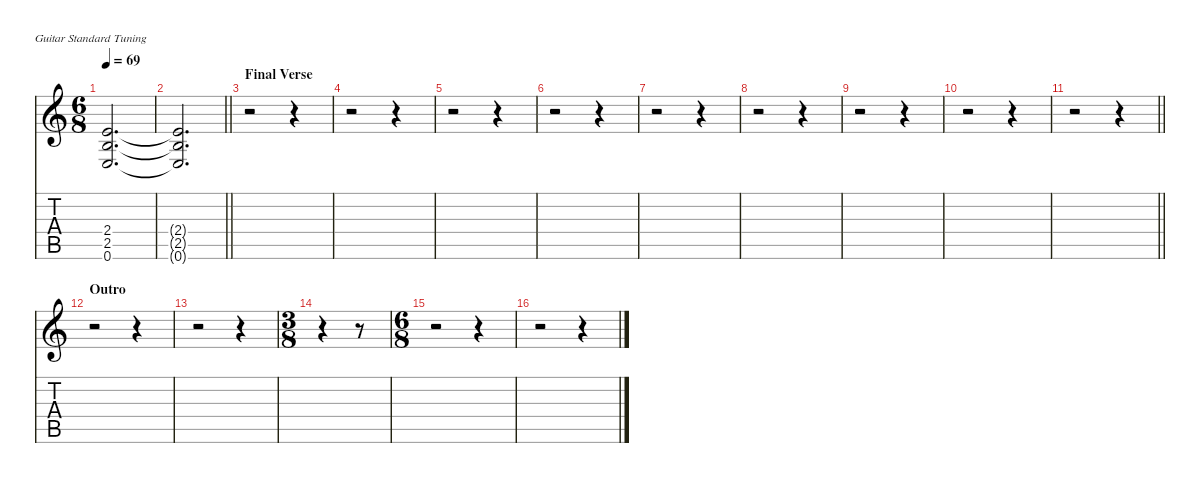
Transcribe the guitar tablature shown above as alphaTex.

\defaultSystemsLayout 4
\hideDynamics
\bracketExtendMode nobrackets
\singleTrackTrackNamePolicy hidden
\multiTrackTrackNamePolicy hidden
\otherSystemsTrackNameOrientation horizontal
\track ("Guitar 4" "dist.guit.") {mute instrument distortionguitar}
\staff {score tabs}
\tuning (E4 B3 G3 D3 A2 E2)
\ts (6 8)
\tempo 69
\clef g2
\ks c
(2.4{t} 2.5{t} 0.6{t}).2{d dy f beam Up} |
\barLineRight lightlight
(2.4{t} 2.5{t} 0.6{t}).2{d beam Up} |
\section ("" "Final Verse ")
r.2{beam Down} r.4{beam Down} |
r.2{beam Down} r.4{beam Down} |
r.2{beam Down} r.4{beam Down} |
r.2{beam Down} r.4{beam Down} |
r.2{beam Down} r.4{beam Down} |
r.2{beam Down} r.4{beam Down} |
r.2{beam Down} r.4{beam Down} |
r.2{beam Down} r.4{beam Down} |
\barLineRight lightlight
r.2{beam Down} r.4{beam Down} |
\section ("" "Outro")
r.2{beam Down} r.4{beam Down} |
r.2{beam Down} r.4{beam Down} |
\ts (3 8)
\beaming (8 3)
r.4{beam Down} r.8{beam Down} |
\ts (6 8)
\beaming (8 3 3)
r.2{beam Down} r.4{beam Down} |
r.2{beam Down} r.4{beam Down}
